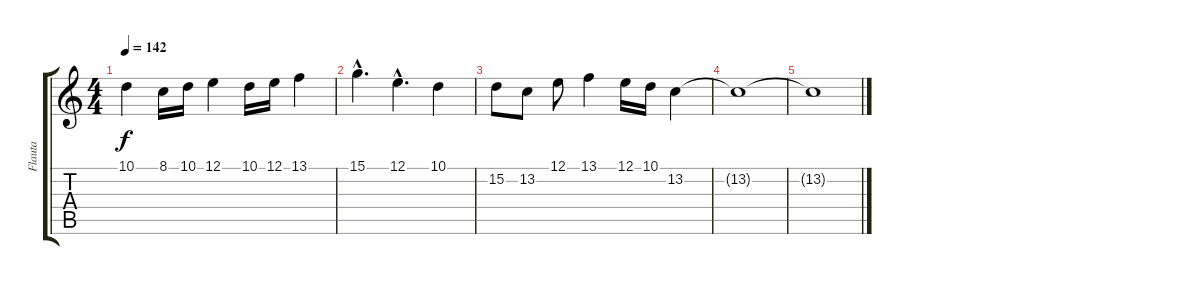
\track ("Flauta" "Flauta") {instrument flute}
\staff {score tabs}
\tuning (E4 B3 G3 D3 A2 E2) {hide}
\ts (4 4)
\tempo 142
\clef g2
\ks c
10.1.4{dy f} 8.1.16 10.1.16 12.1.4 10.1.16 12.1.16 13.1.4 |
15.1{hac}.4{d} 12.1{hac}.4{d} 10.1.4 |
15.2.8 13.2.8 12.1.8 13.1.4 12.1.16 10.1.16 13.2.4 |
13.2{t}.1{volume 0} |
13.2{t}.1
